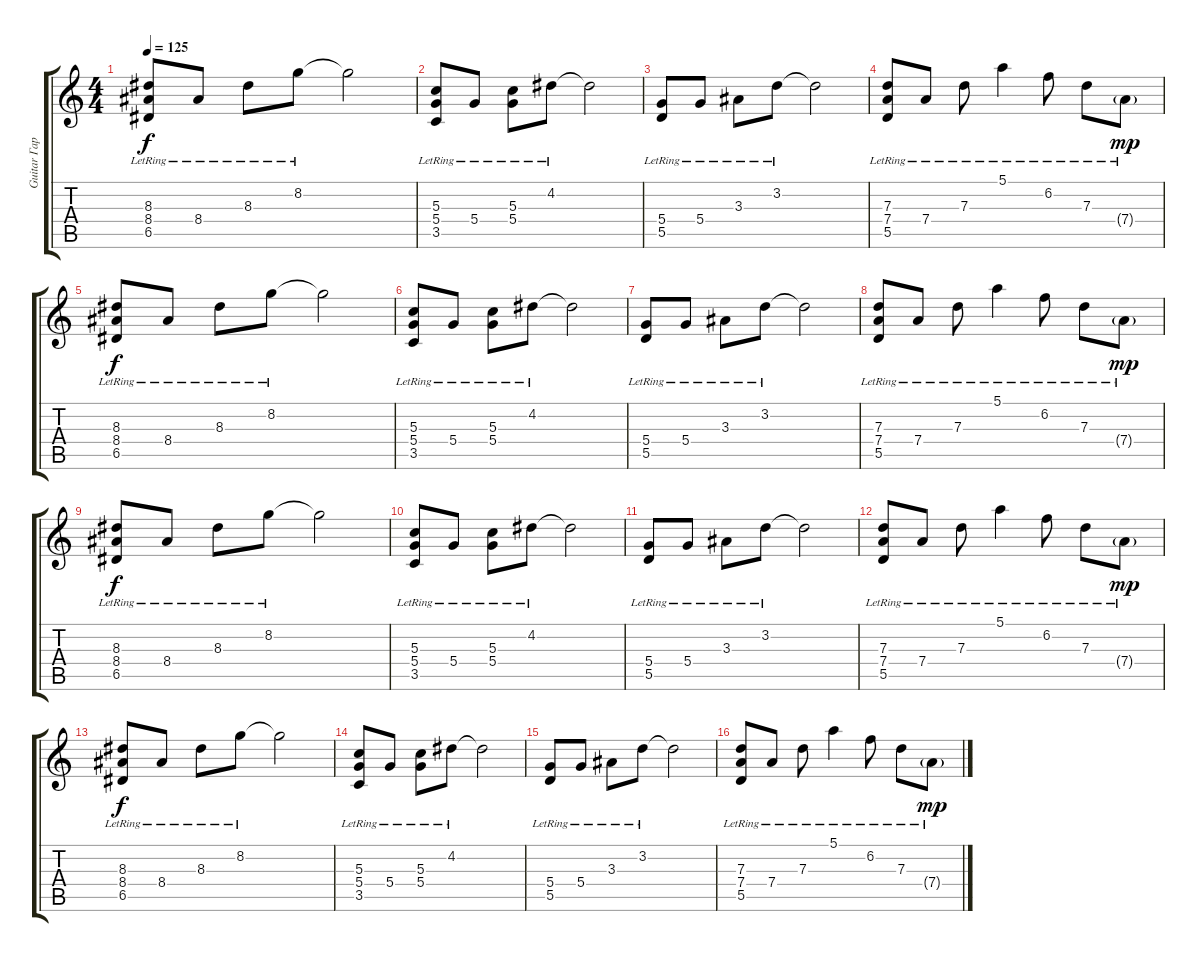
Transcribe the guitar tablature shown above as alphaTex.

\track ("Guitar Гарик" "Guitar Гар") {instrument electricguitarclean}
\staff {score tabs}
\tuning (E4 B3 G3 D3 A2 E2) {hide}
\ts (4 4)
\tempo 125
\clef g2
\ks c
(8.3 8.4 6.5{lr}).8{dy f} 8.4{lr}.8 8.3{lr}.8 8.2{lr}.8 8.2{t}.2 |
(5.3 5.4 3.5{lr}).8 5.4{lr}.8 (5.3{lr} 5.4).8 4.2{lr}.8 4.2{t}.2 |
(5.4 5.5{lr}).8 5.4{lr}.8 3.3{lr}.8 3.2{lr}.8 3.2{t}.2 |
(7.3 7.4 5.5{lr}).8 7.4{lr}.8 7.3{lr}.8 5.1{lr}.4 6.2{lr}.8 7.3{lr}.8 7.4{g lr}.8{dy mp} |
(8.3 8.4 6.5{lr}).8{dy f} 8.4{lr}.8 8.3{lr}.8 8.2{lr}.8 8.2{t}.2 |
(5.3 5.4 3.5{lr}).8 5.4{lr}.8 (5.3{lr} 5.4).8 4.2{lr}.8 4.2{t}.2 |
(5.4 5.5{lr}).8 5.4{lr}.8 3.3{lr}.8 3.2{lr}.8 3.2{t}.2 |
(7.3 7.4 5.5{lr}).8 7.4{lr}.8 7.3{lr}.8 5.1{lr}.4 6.2{lr}.8 7.3{lr}.8 7.4{g lr}.8{dy mp} |
(8.3 8.4 6.5{lr}).8{dy f} 8.4{lr}.8 8.3{lr}.8 8.2{lr}.8 8.2{t}.2 |
(5.3 5.4 3.5{lr}).8 5.4{lr}.8 (5.3{lr} 5.4).8 4.2{lr}.8 4.2{t}.2 |
(5.4 5.5{lr}).8 5.4{lr}.8 3.3{lr}.8 3.2{lr}.8 3.2{t}.2 |
(7.3 7.4 5.5{lr}).8 7.4{lr}.8 7.3{lr}.8 5.1{lr}.4 6.2{lr}.8 7.3{lr}.8 7.4{g lr}.8{dy mp} |
(8.3 8.4 6.5{lr}).8{dy f} 8.4{lr}.8 8.3{lr}.8 8.2{lr}.8 8.2{t}.2 |
(5.3 5.4 3.5{lr}).8 5.4{lr}.8 (5.3{lr} 5.4).8 4.2{lr}.8 4.2{t}.2 |
(5.4 5.5{lr}).8 5.4{lr}.8 3.3{lr}.8 3.2{lr}.8 3.2{t}.2 |
(7.3 7.4 5.5{lr}).8 7.4{lr}.8 7.3{lr}.8 5.1{lr}.4 6.2{lr}.8 7.3{lr}.8 7.4{g lr}.8{dy mp}
